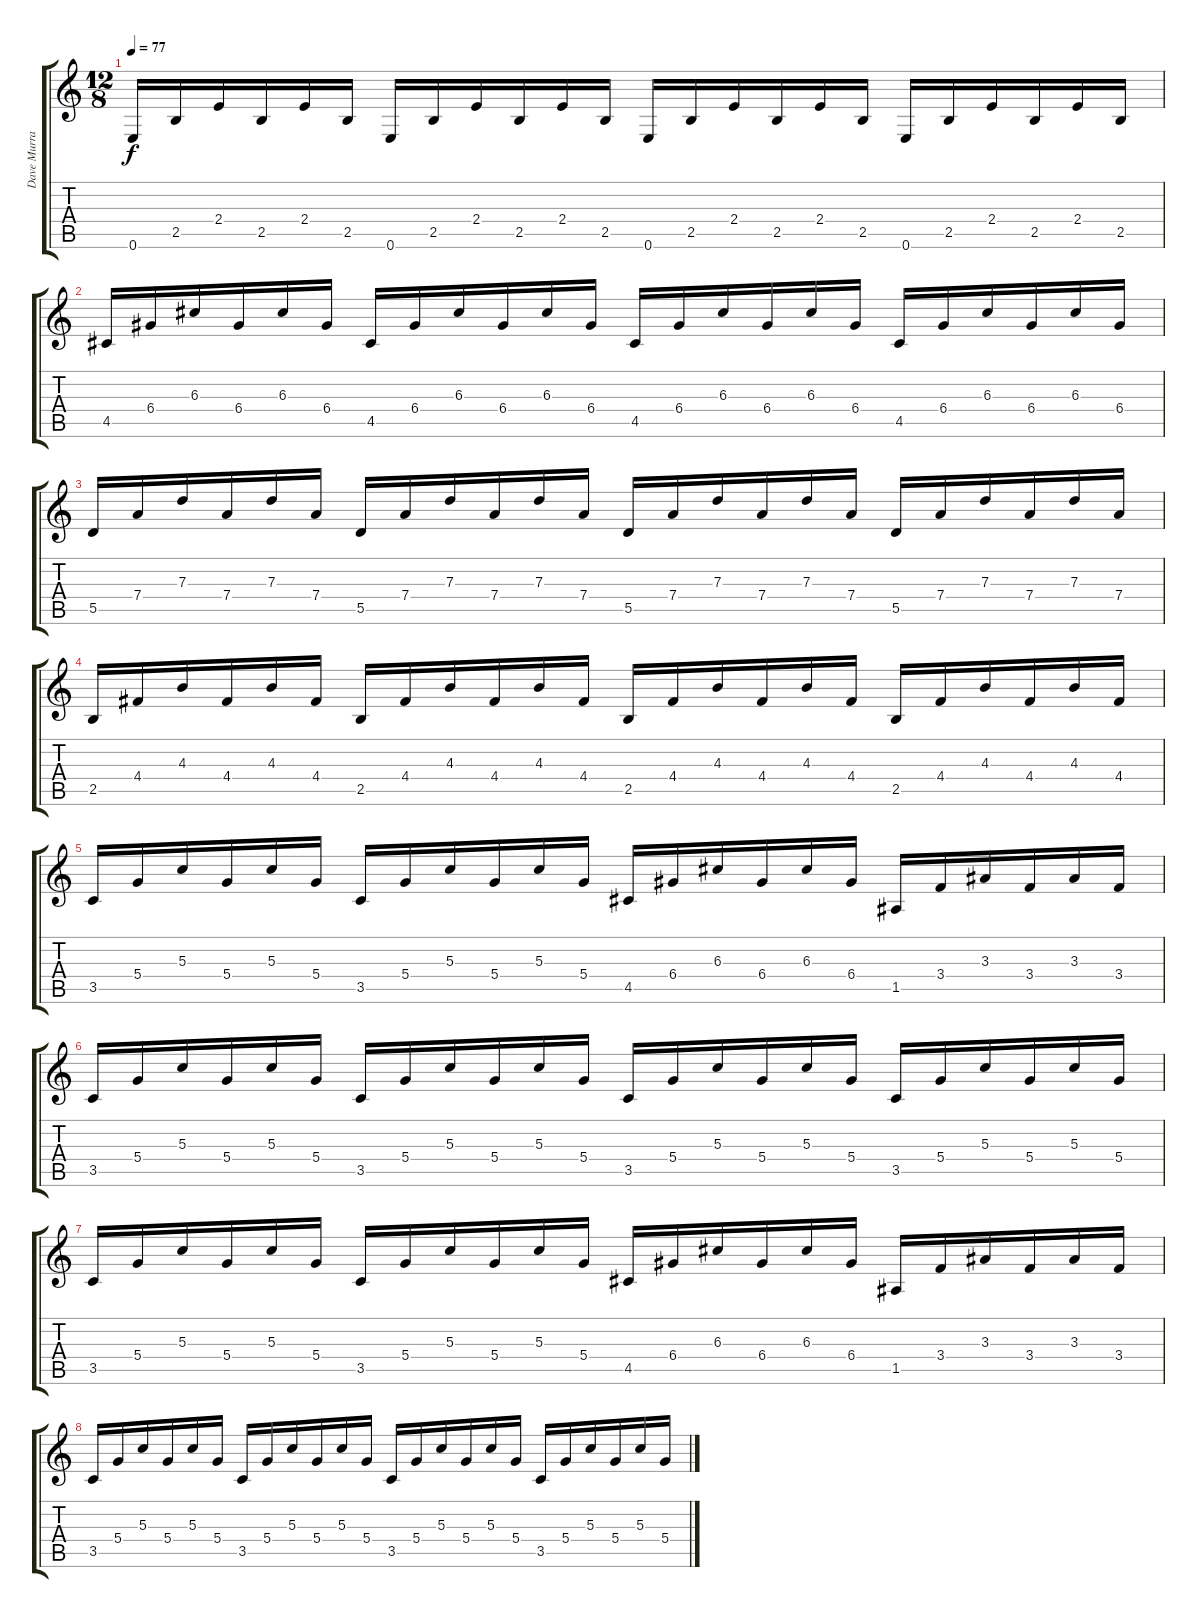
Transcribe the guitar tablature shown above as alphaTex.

\track ("Dave Murray" "Dave Murra") {instrument distortionguitar}
\staff {score tabs}
\tuning (E4 B3 G3 D3 A2 E2) {hide}
\ts (12 8)
\tempo 77
\clef g2
\ks c
0.6.16{dy f} 2.5.16 2.4.16 2.5.16 2.4.16 2.5.16 0.6.16 2.5.16 2.4.16 2.5.16 2.4.16 2.5.16 0.6.16 2.5.16 2.4.16 2.5.16 2.4.16 2.5.16 0.6.16 2.5.16 2.4.16 2.5.16 2.4.16 2.5.16 |
4.5.16 6.4.16 6.3.16 6.4.16 6.3.16 6.4.16 4.5.16 6.4.16 6.3.16 6.4.16 6.3.16 6.4.16 4.5.16 6.4.16 6.3.16 6.4.16 6.3.16 6.4.16 4.5.16 6.4.16 6.3.16 6.4.16 6.3.16 6.4.16 |
5.5.16 7.4.16 7.3.16 7.4.16 7.3.16 7.4.16 5.5.16 7.4.16 7.3.16 7.4.16 7.3.16 7.4.16 5.5.16 7.4.16 7.3.16 7.4.16 7.3.16 7.4.16 5.5.16 7.4.16 7.3.16 7.4.16 7.3.16 7.4.16 |
2.5.16 4.4.16 4.3.16 4.4.16 4.3.16 4.4.16 2.5.16 4.4.16 4.3.16 4.4.16 4.3.16 4.4.16 2.5.16 4.4.16 4.3.16 4.4.16 4.3.16 4.4.16 2.5.16 4.4.16 4.3.16 4.4.16 4.3.16 4.4.16 |
3.5.16 5.4.16 5.3.16 5.4.16 5.3.16 5.4.16 3.5.16 5.4.16 5.3.16 5.4.16 5.3.16 5.4.16 4.5.16 6.4.16 6.3.16 6.4.16 6.3.16 6.4.16 1.5.16 3.4.16 3.3.16 3.4.16 3.3.16 3.4.16 |
3.5.16 5.4.16 5.3.16 5.4.16 5.3.16 5.4.16 3.5.16 5.4.16 5.3.16 5.4.16 5.3.16 5.4.16 3.5.16 5.4.16 5.3.16 5.4.16 5.3.16 5.4.16 3.5.16 5.4.16 5.3.16 5.4.16 5.3.16 5.4.16 |
3.5.16 5.4.16 5.3.16 5.4.16 5.3.16 5.4.16 3.5.16 5.4.16 5.3.16 5.4.16 5.3.16 5.4.16 4.5.16 6.4.16 6.3.16 6.4.16 6.3.16 6.4.16 1.5.16 3.4.16 3.3.16 3.4.16 3.3.16 3.4.16 |
3.5.16 5.4.16 5.3.16 5.4.16 5.3.16 5.4.16 3.5.16 5.4.16 5.3.16 5.4.16 5.3.16 5.4.16 3.5.16 5.4.16 5.3.16 5.4.16 5.3.16 5.4.16 3.5.16 5.4.16 5.3.16 5.4.16 5.3.16 5.4.16
